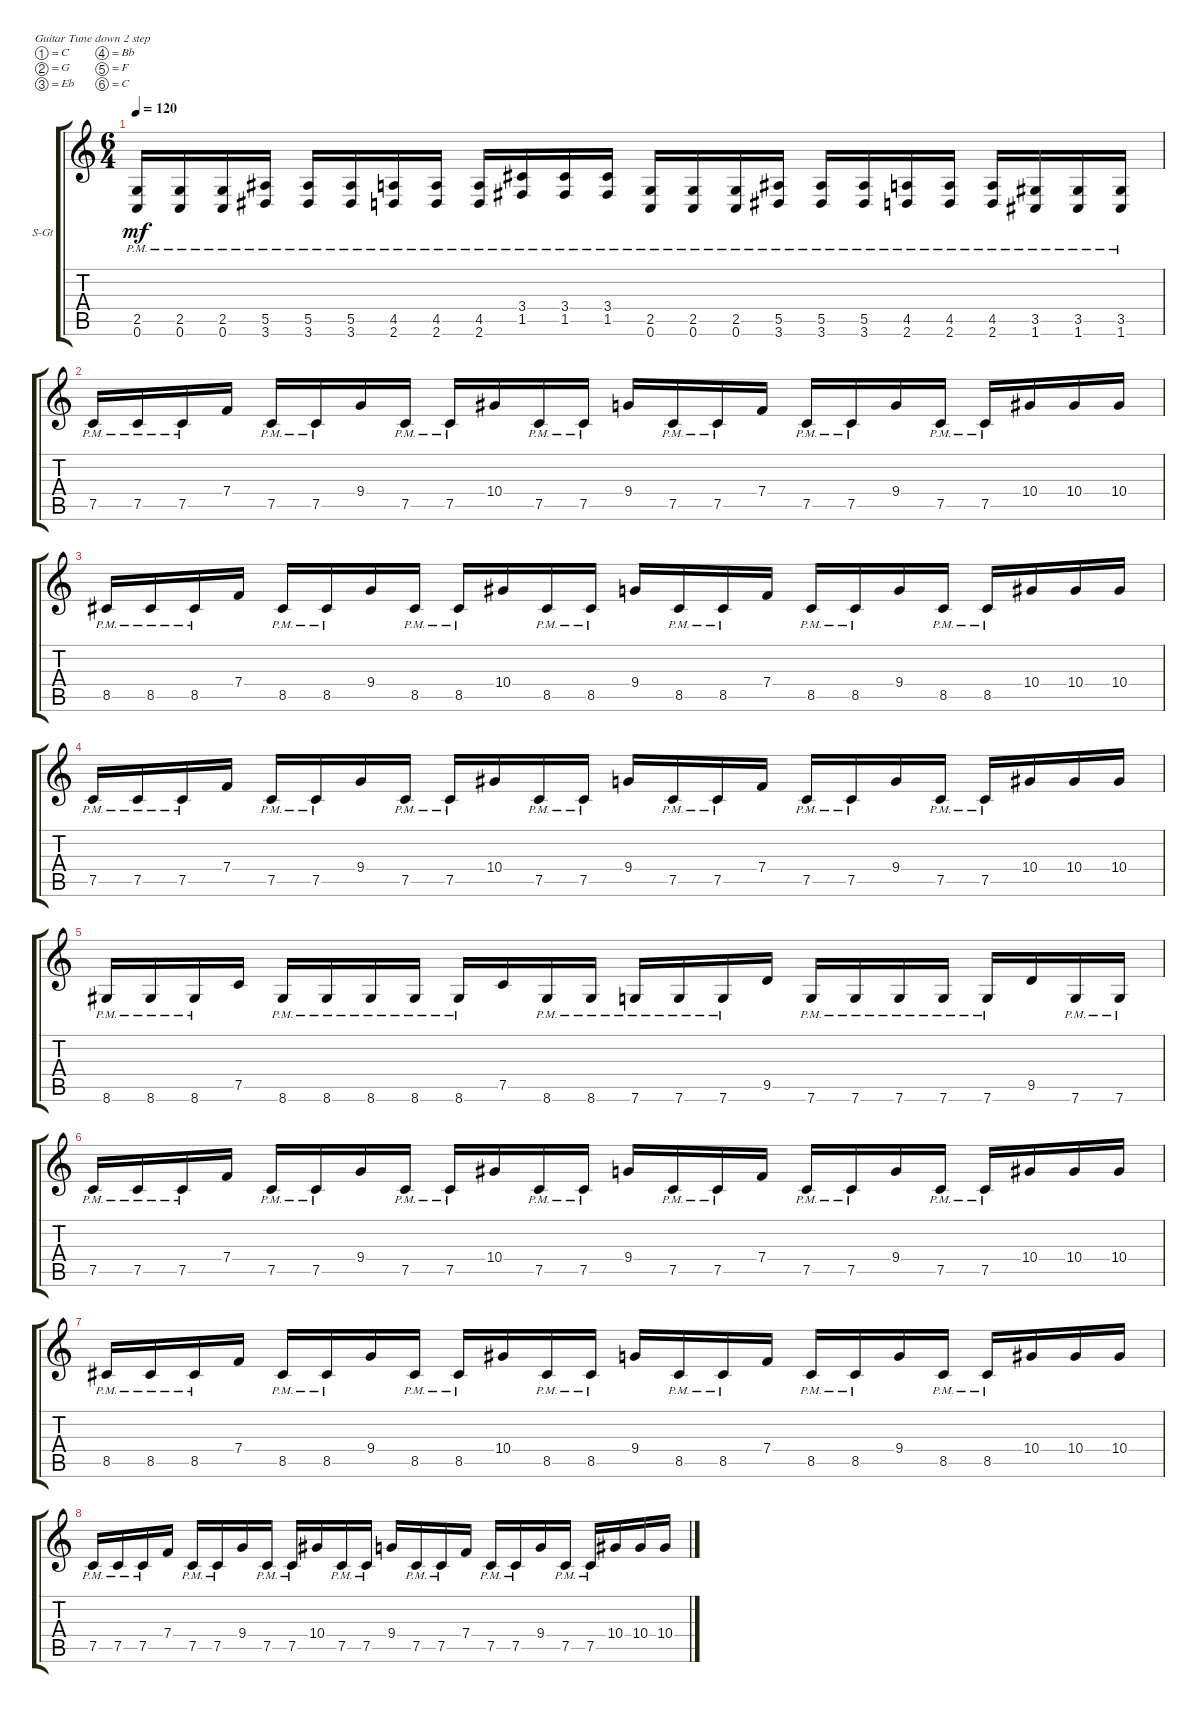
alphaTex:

\defaultSystemsLayout 4
\bracketExtendMode groupsimilarinstruments
\firstSystemTrackNameOrientation horizontal
\otherSystemsTrackNameOrientation horizontal
\track ("Steel Guitar" "S-Gt") {instrument acousticguitarsteel}
\staff {score tabs}
\tuning (C4 G3 Eb3 Bb2 F2 C2)
\ts (6 4)
\tempo 120
\clef g2
\ks c
(0.6{pm} 2.5{pm}).16{dy mf} (0.6{pm} 2.5{pm}).16 (0.6{pm} 2.5{pm}).16 (3.6{pm} 5.5{pm}).16 (3.6{pm} 5.5{pm}).16 (3.6{pm} 5.5{pm}).16 (2.6{pm} 4.5{pm}).16 (2.6{pm} 4.5{pm}).16 (2.6{pm} 4.5{pm}).16 (1.5{pm} 3.4{pm}).16 (1.5{pm} 3.4{pm}).16 (1.5{pm} 3.4{pm}).16 (0.6{pm} 2.5{pm}).16 (0.6{pm} 2.5{pm}).16 (0.6{pm} 2.5{pm}).16 (3.6{pm} 5.5{pm}).16 (3.6{pm} 5.5{pm}).16 (3.6{pm} 5.5{pm}).16 (2.6{pm} 4.5{pm}).16 (2.6{pm} 4.5{pm}).16 (2.6{pm} 4.5{pm}).16 (1.6{pm} 3.5{pm}).16 (1.6{pm} 3.5{pm}).16 (1.6{pm} 3.5{pm}).16 |
7.5{pm}.16 7.5{pm}.16 7.5{pm}.16 7.4.16 7.5{pm}.16 7.5{pm}.16 9.4.16 7.5{pm}.16 7.5{pm}.16 10.4.16 7.5{pm}.16 7.5{pm}.16 9.4.16 7.5{pm}.16 7.5{pm}.16 7.4.16 7.5{pm}.16 7.5{pm}.16 9.4.16 7.5{pm}.16 7.5{pm}.16 10.4.16 10.4.16 10.4.16 |
8.5{pm}.16 8.5{pm}.16 8.5{pm}.16 7.4.16 8.5{pm}.16 8.5{pm}.16 9.4.16 8.5{pm}.16 8.5{pm}.16 10.4.16 8.5{pm}.16 8.5{pm}.16 9.4.16 8.5{pm}.16 8.5{pm}.16 7.4.16 8.5{pm}.16 8.5{pm}.16 9.4.16 8.5{pm}.16 8.5{pm}.16 10.4.16 10.4.16 10.4.16 |
7.5{pm}.16 7.5{pm}.16 7.5{pm}.16 7.4.16 7.5{pm}.16 7.5{pm}.16 9.4.16 7.5{pm}.16 7.5{pm}.16 10.4.16 7.5{pm}.16 7.5{pm}.16 9.4.16 7.5{pm}.16 7.5{pm}.16 7.4.16 7.5{pm}.16 7.5{pm}.16 9.4.16 7.5{pm}.16 7.5{pm}.16 10.4.16 10.4.16 10.4.16 |
8.6{pm}.16 8.6{pm}.16 8.6{pm}.16 7.5.16 8.6{pm}.16 8.6{pm}.16 8.6{pm}.16 8.6{pm}.16 8.6{pm}.16 7.5.16 8.6{pm}.16 8.6{pm}.16 7.6{pm}.16 7.6{pm}.16 7.6{pm}.16 9.5.16 7.6{pm}.16 7.6{pm}.16 7.6{pm}.16 7.6{pm}.16 7.6{pm}.16 9.5.16 7.6{pm}.16 7.6{pm}.16 |
7.5{pm}.16 7.5{pm}.16 7.5{pm}.16 7.4.16 7.5{pm}.16 7.5{pm}.16 9.4.16 7.5{pm}.16 7.5{pm}.16 10.4.16 7.5{pm}.16 7.5{pm}.16 9.4.16 7.5{pm}.16 7.5{pm}.16 7.4.16 7.5{pm}.16 7.5{pm}.16 9.4.16 7.5{pm}.16 7.5{pm}.16 10.4.16 10.4.16 10.4.16 |
8.5{pm}.16 8.5{pm}.16 8.5{pm}.16 7.4.16 8.5{pm}.16 8.5{pm}.16 9.4.16 8.5{pm}.16 8.5{pm}.16 10.4.16 8.5{pm}.16 8.5{pm}.16 9.4.16 8.5{pm}.16 8.5{pm}.16 7.4.16 8.5{pm}.16 8.5{pm}.16 9.4.16 8.5{pm}.16 8.5{pm}.16 10.4.16 10.4.16 10.4.16 |
7.5{pm}.16 7.5{pm}.16 7.5{pm}.16 7.4.16 7.5{pm}.16 7.5{pm}.16 9.4.16 7.5{pm}.16 7.5{pm}.16 10.4.16 7.5{pm}.16 7.5{pm}.16 9.4.16 7.5{pm}.16 7.5{pm}.16 7.4.16 7.5{pm}.16 7.5{pm}.16 9.4.16 7.5{pm}.16 7.5{pm}.16 10.4.16 10.4.16 10.4.16
